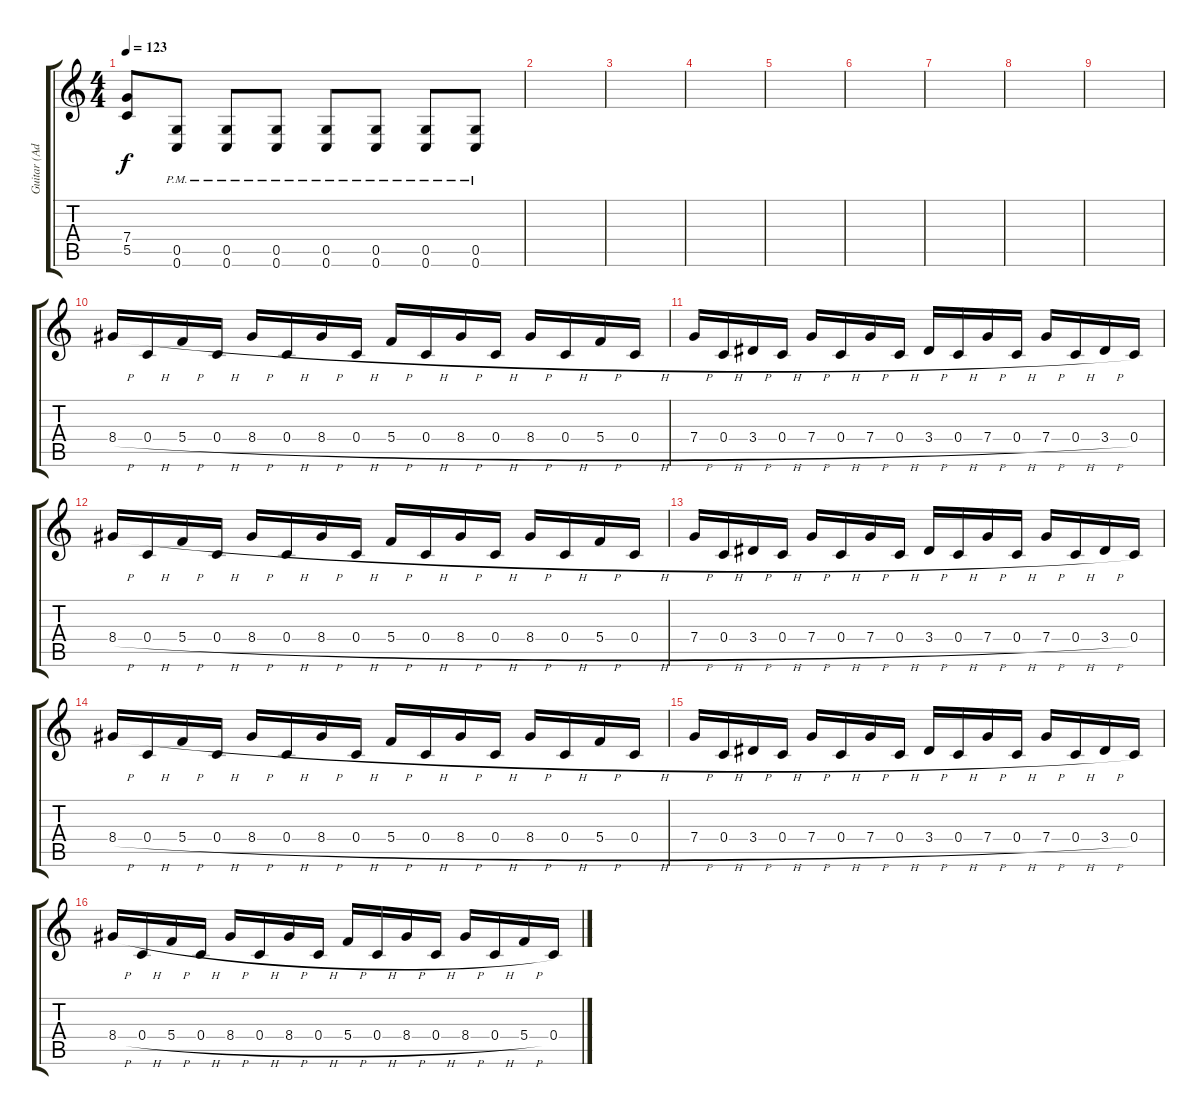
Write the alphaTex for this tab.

\track ("Guitar (Adam Double)" "Guitar (Ad") {instrument overdrivenguitar}
\staff {score tabs}
\tuning (D4 A3 F3 C3 G2 C2) {hide}
\ts (4 4)
\tempo 123
\clef g2
\ks c
(7.4 5.5).8{dy f} (0.5{pm} 0.6{pm}).8 (0.5{pm} 0.6{pm}).8 (0.5{pm} 0.6{pm}).8 (0.5{pm} 0.6{pm}).8 (0.5{pm} 0.6{pm}).8 (0.5{pm} 0.6{pm}).8 (0.5{pm} 0.6{pm}).8 |
|
|
|
|
|
|
|
|
8.4{h}.16 0.4{h}.16 5.4{h}.16 0.4{h}.16 8.4{h}.16 0.4{h}.16 8.4{h}.16 0.4{h}.16 5.4{h}.16 0.4{h}.16 8.4{h}.16 0.4{h}.16 8.4{h}.16 0.4{h}.16 5.4{h}.16 0.4{h}.16 |
7.4{h}.16 0.4{h}.16 3.4{h}.16 0.4{h}.16 7.4{h}.16 0.4{h}.16 7.4{h}.16 0.4{h}.16 3.4{h}.16 0.4{h}.16 7.4{h}.16 0.4{h}.16 7.4{h}.16 0.4{h}.16 3.4{h}.16 0.4.16 |
8.4{h}.16 0.4{h}.16 5.4{h}.16 0.4{h}.16 8.4{h}.16 0.4{h}.16 8.4{h}.16 0.4{h}.16 5.4{h}.16 0.4{h}.16 8.4{h}.16 0.4{h}.16 8.4{h}.16 0.4{h}.16 5.4{h}.16 0.4{h}.16 |
7.4{h}.16 0.4{h}.16 3.4{h}.16 0.4{h}.16 7.4{h}.16 0.4{h}.16 7.4{h}.16 0.4{h}.16 3.4{h}.16 0.4{h}.16 7.4{h}.16 0.4{h}.16 7.4{h}.16 0.4{h}.16 3.4{h}.16 0.4.16 |
8.4{h}.16 0.4{h}.16 5.4{h}.16 0.4{h}.16 8.4{h}.16 0.4{h}.16 8.4{h}.16 0.4{h}.16 5.4{h}.16 0.4{h}.16 8.4{h}.16 0.4{h}.16 8.4{h}.16 0.4{h}.16 5.4{h}.16 0.4{h}.16 |
7.4{h}.16 0.4{h}.16 3.4{h}.16 0.4{h}.16 7.4{h}.16 0.4{h}.16 7.4{h}.16 0.4{h}.16 3.4{h}.16 0.4{h}.16 7.4{h}.16 0.4{h}.16 7.4{h}.16 0.4{h}.16 3.4{h}.16 0.4.16 |
8.4{h}.16 0.4{h}.16 5.4{h}.16 0.4{h}.16 8.4{h}.16 0.4{h}.16 8.4{h}.16 0.4{h}.16 5.4{h}.16 0.4{h}.16 8.4{h}.16 0.4{h}.16 8.4{h}.16 0.4{h}.16 5.4{h}.16 0.4{h}.16
